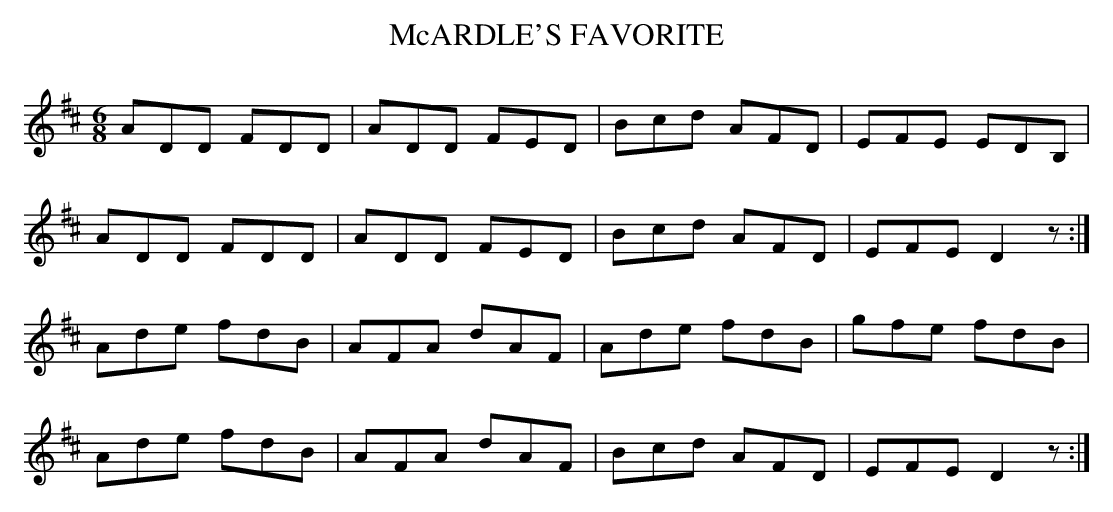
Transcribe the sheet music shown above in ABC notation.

X:1
T:McARDLE'S FAVORITE
M:6/8
L:1/8
K:D % source key = A
ADD FDD|ADD FED|Bcd AFD|EFE EDB,|
ADD FDD|ADD FED|Bcd AFD|EFE D2z:|
Ade fdB|AFA dAF|Ade fdB|gfe fdB|
Ade fdB|AFA dAF|Bcd AFD|EFE D2z:|
